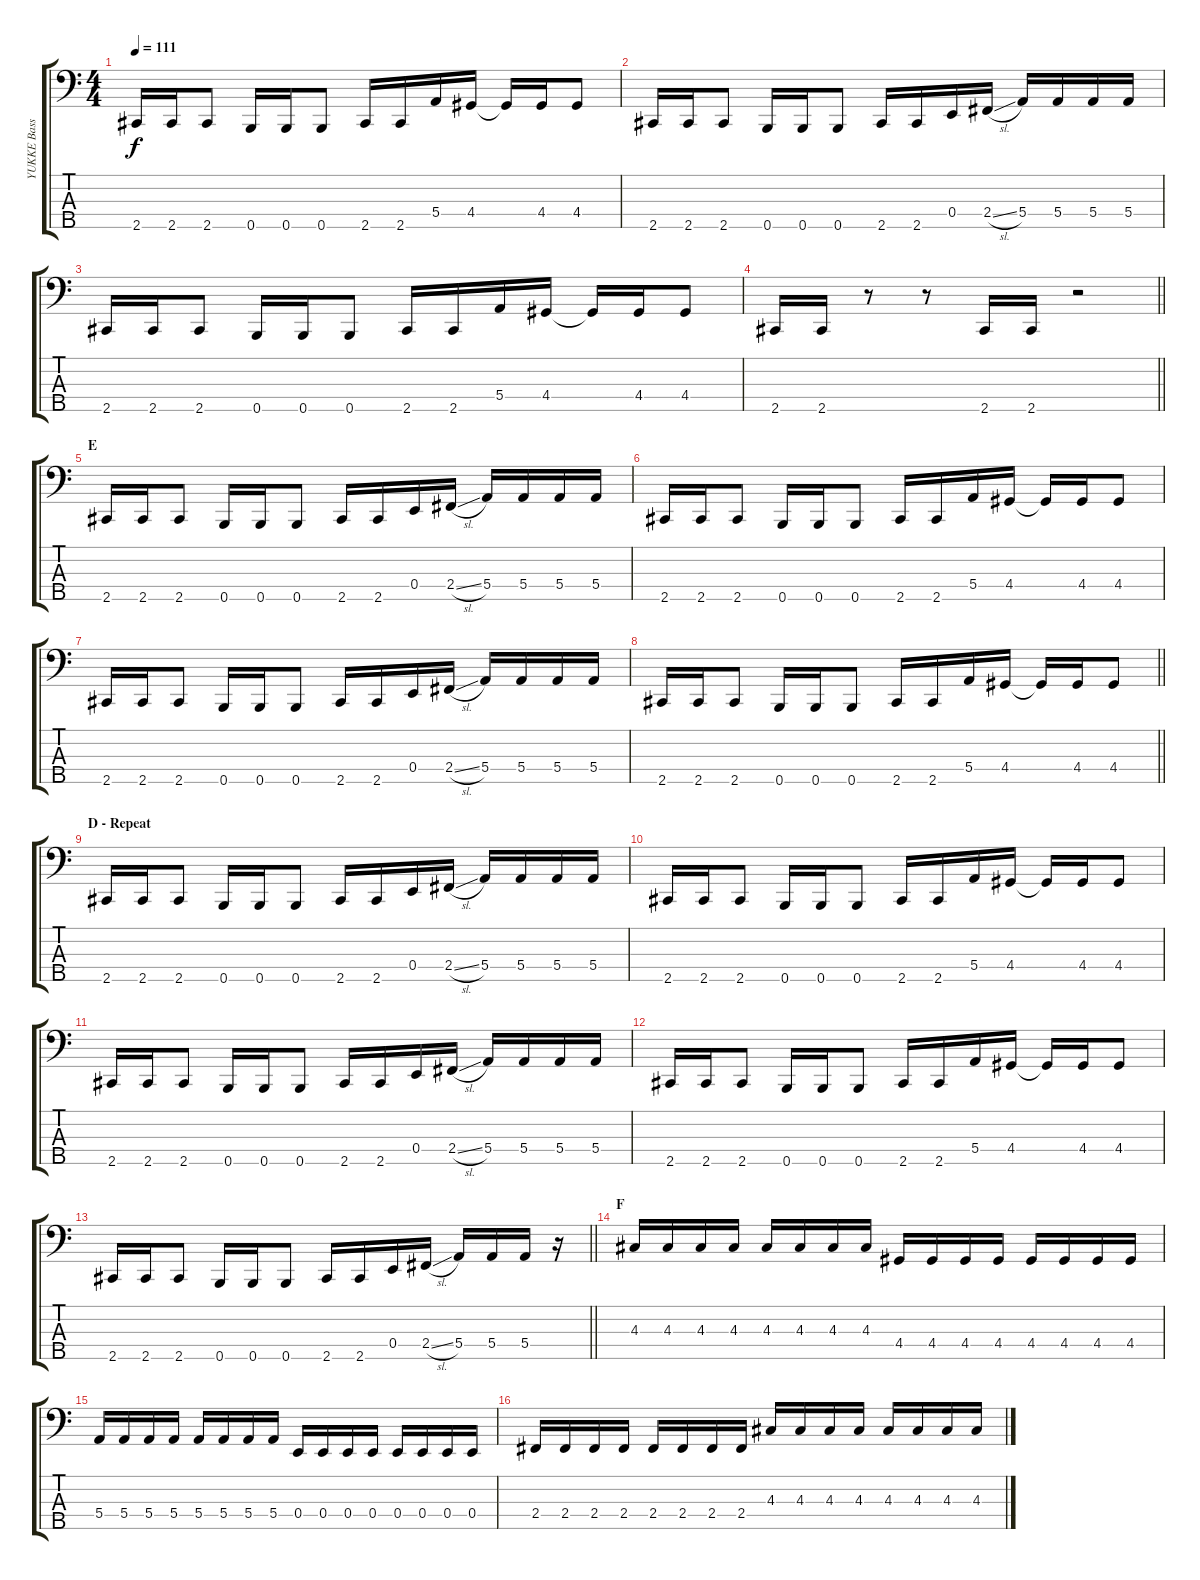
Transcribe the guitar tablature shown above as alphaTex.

\track ("YUKKE Bass" "YUKKE Bass") {instrument electricbassfinger}
\staff {score tabs}
\tuning (G2 D2 A1 E1 B0) {hide}
\ts (4 4)
\tempo 111
\clef f4
\ks c
2.5.16{dy f} 2.5.16 2.5.8 0.5.16 0.5.16 0.5.8 2.5.16 2.5.16 5.4.16 4.4.16 4.4{t}.16 4.4.16 4.4.8 |
2.5.16 2.5.16 2.5.8 0.5.16 0.5.16 0.5.8 2.5.16 2.5.16 0.4.16 2.4{sl}.16 5.4.16 5.4.16 5.4.16 5.4.16 |
2.5.16 2.5.16 2.5.8 0.5.16 0.5.16 0.5.8 2.5.16 2.5.16 5.4.16 4.4.16 4.4{t}.16 4.4.16 4.4.8 |
\barLineRight lightlight
2.5.16 2.5.16 r.8 r.8 2.5.16 2.5.16 r.2 |
\section ("" "E")
2.5.16 2.5.16 2.5.8 0.5.16 0.5.16 0.5.8 2.5.16 2.5.16 0.4.16 2.4{sl}.16 5.4.16 5.4.16 5.4.16 5.4.16 |
2.5.16 2.5.16 2.5.8 0.5.16 0.5.16 0.5.8 2.5.16 2.5.16 5.4.16 4.4.16 4.4{t}.16 4.4.16 4.4.8 |
2.5.16 2.5.16 2.5.8 0.5.16 0.5.16 0.5.8 2.5.16 2.5.16 0.4.16 2.4{sl}.16 5.4.16 5.4.16 5.4.16 5.4.16 |
\barLineRight lightlight
2.5.16 2.5.16 2.5.8 0.5.16 0.5.16 0.5.8 2.5.16 2.5.16 5.4.16 4.4.16 4.4{t}.16 4.4.16 4.4.8 |
\section ("" "D - Repeat ")
2.5.16 2.5.16 2.5.8 0.5.16 0.5.16 0.5.8 2.5.16 2.5.16 0.4.16 2.4{sl}.16 5.4.16 5.4.16 5.4.16 5.4.16 |
2.5.16 2.5.16 2.5.8 0.5.16 0.5.16 0.5.8 2.5.16 2.5.16 5.4.16 4.4.16 4.4{t}.16 4.4.16 4.4.8 |
2.5.16 2.5.16 2.5.8 0.5.16 0.5.16 0.5.8 2.5.16 2.5.16 0.4.16 2.4{sl}.16 5.4.16 5.4.16 5.4.16 5.4.16 |
2.5.16 2.5.16 2.5.8 0.5.16 0.5.16 0.5.8 2.5.16 2.5.16 5.4.16 4.4.16 4.4{t}.16 4.4.16 4.4.8 |
\barLineRight lightlight
2.5.16 2.5.16 2.5.8 0.5.16 0.5.16 0.5.8 2.5.16 2.5.16 0.4.16 2.4{sl}.16 5.4.16 5.4.16 5.4.16 r.16 |
\section ("" "F")
4.3.16 4.3.16 4.3.16 4.3.16 4.3.16 4.3.16 4.3.16 4.3.16 4.4.16 4.4.16 4.4.16 4.4.16 4.4.16 4.4.16 4.4.16 4.4.16 |
5.4.16 5.4.16 5.4.16 5.4.16 5.4.16 5.4.16 5.4.16 5.4.16 0.4.16 0.4.16 0.4.16 0.4.16 0.4.16 0.4.16 0.4.16 0.4.16 |
2.4.16 2.4.16 2.4.16 2.4.16 2.4.16 2.4.16 2.4.16 2.4.16 4.3.16 4.3.16 4.3.16 4.3.16 4.3.16 4.3.16 4.3.16 4.3.16
